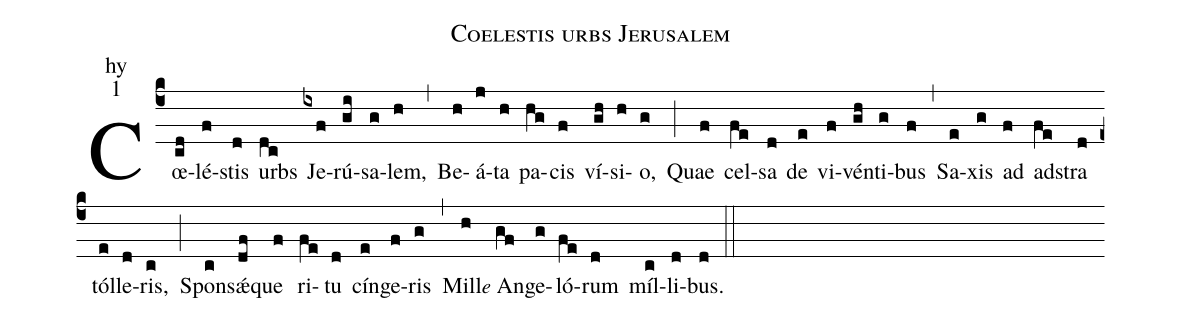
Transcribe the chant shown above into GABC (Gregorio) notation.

name:Coelestis urbs Jerusalem;
office-part:hy;
mode:1;
%%
(c4) Cœ(cd)lé(f)stis(d) urbs(dc) Je(ixf)rú(gi)sa(g)lem,(h) (,)
Be(h)á(j)ta(h) pa(hg)cis(f) ví(gh)si(h)o,(g) (;)
Quae(f) cel(fe)sa(d) de(e) vi(f)vén(gh)ti(g)bus(f) (,)
Sa(e)xis(g) ad(f) ad(fe)stra(d) tól(e)le(d)ris,(c) (;)
Spon(c)sǽ(df)que(f) ri(fe)tu(d) cín(e)ge(f)ris(g) (,)
Mil(h)l<e>e</e> An(gf)ge(g)ló(fe)rum(d) míl(c)li(d)bus.(d) (::)
